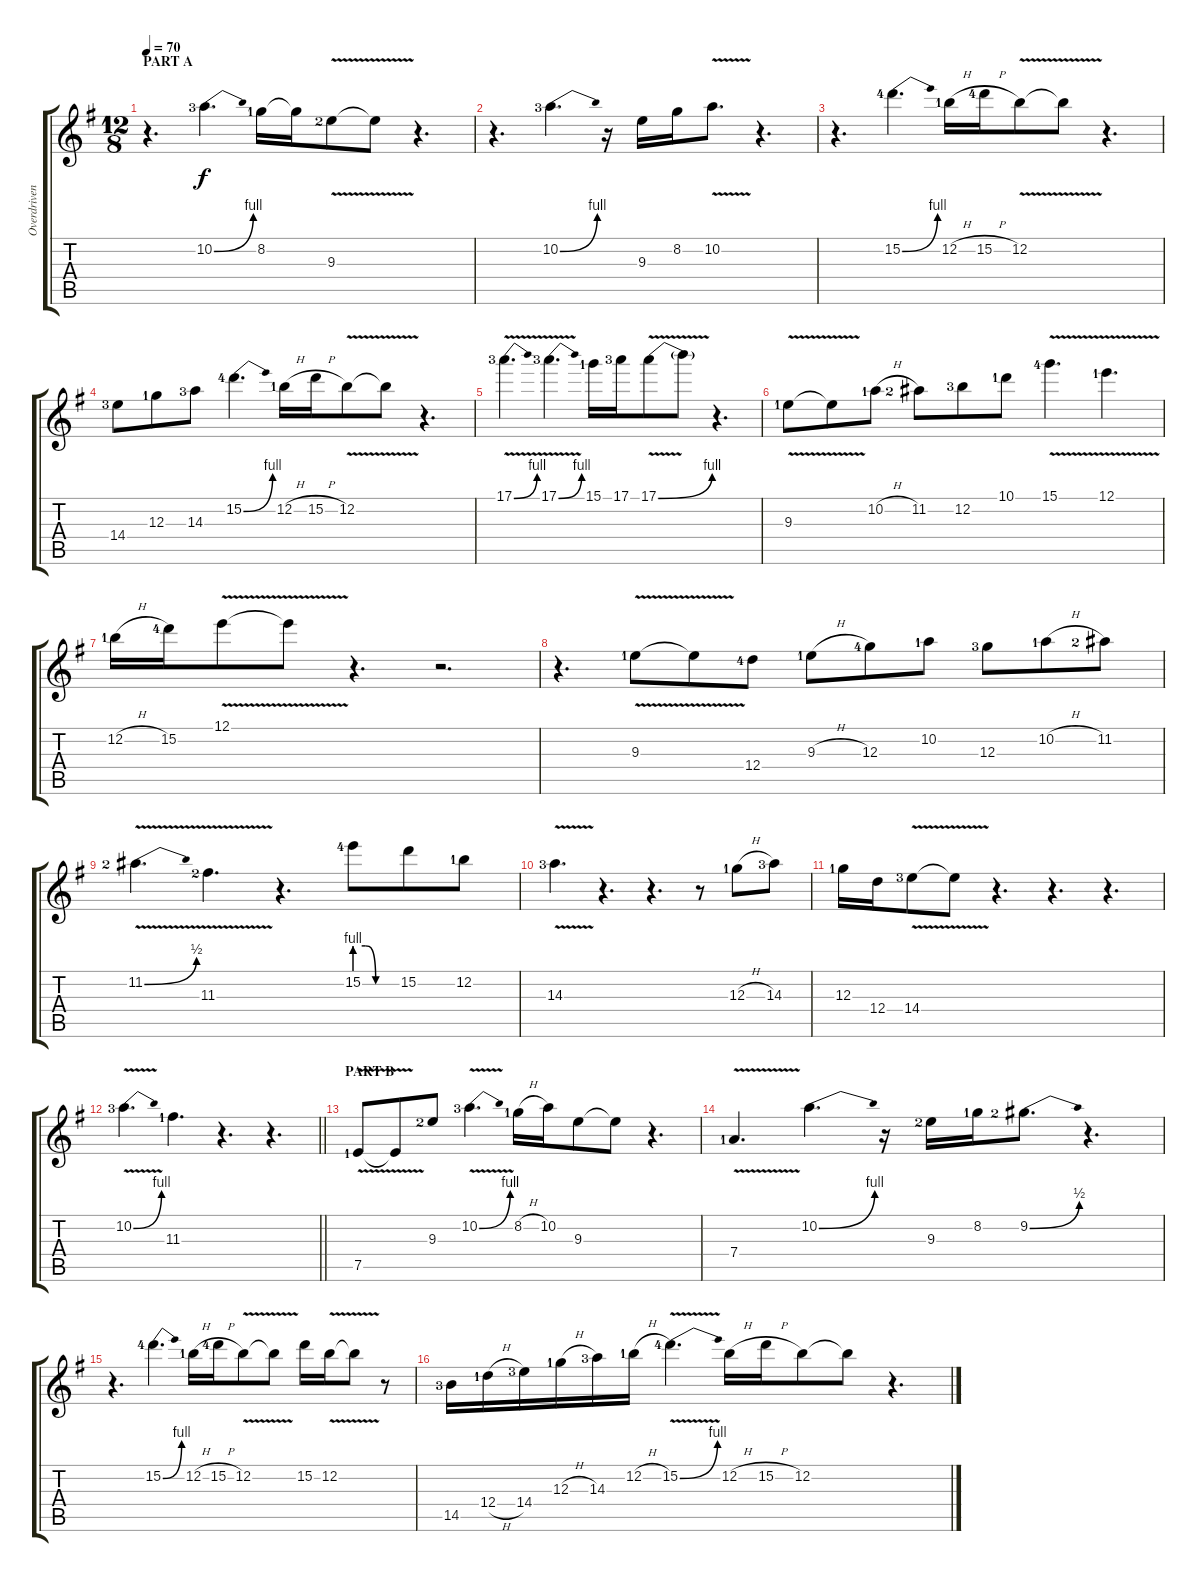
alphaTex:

\track ("Overdriven Guitar" "Overdriven") {instrument overdrivenguitar}
\staff {score tabs}
\tuning (E4 B3 G3 D3 A2 E2) {hide}
\ts (12 8)
\section ("" "PART A")
\tempo 70
\clef g2
\ks eminor
r.4{d dy f instrument overdrivenguitar} 10.2{be (bend 0 0 60 4) lf 4}.4{d} 8.2{lf 2}.16 8.2{t}.16 9.3{v lf 3}.8 9.3{t}.8 r.4{d} |
r.4{d} 10.2{be (bend 0 0 60 4) lf 4}.4{d} r.16 9.3.16 8.2.16 10.2{v}.8{d} r.4{d} |
r.4{d} 15.2{be (bend 0 0 60 4) lf 5}.4{d} 12.2{h lf 2}.16 15.2{h lf 5}.16 12.2{v}.8 12.2{t}.8 r.4{d} |
14.4{lf 4}.8 12.3{lf 2}.8 14.3{lf 4}.8 15.2{be (bend 0 0 60 4) lf 5}.4{d} 12.2{h lf 2}.16 15.2{h}.16 12.2{v}.8 12.2{t}.8 r.4{d} |
17.1{be (bend 0 0 60 4) v lf 4}.4{d} 17.1{be (bend 0 0 60 4) v lf 4}.4{d} 15.1{lf 2}.16 17.1{lf 4}.16 17.1{be (bend 0 0 60 4) v}.8 17.1{t}.8 r.4{d} |
9.3{v lf 2}.8 9.3{t}.8 10.2{h lf 2}.8 11.2{lf 3}.8 12.2{lf 4}.8 10.1{lf 2}.8 15.1{v lf 5}.4{d} 12.1{v lf 2}.4{d} |
12.2{h lf 2}.16 15.2{lf 5}.16 12.1{v}.8 12.1{t}.8 r.4{d} r.2{d} |
r.4{d} 9.3{v lf 2}.8 9.3{t}.8 12.4{lf 5}.8 9.3{h lf 2}.8 12.3{lf 5}.8 10.2{lf 2}.8 12.3{lf 4}.8 10.2{h lf 2}.8 11.2{lf 3}.8 |
11.2{be (bend 0 0 60 2) v lf 3}.4{d} 11.3{v lf 3}.4{d} r.4{d} 15.2{be (custom 0 4 15 4 30 0 60 0) lf 5}.8 15.2.8 12.2{lf 2}.8 |
14.3{v lf 4}.4{d} r.4{d} r.4{d} r.8 12.3{h lf 2}.8 14.3{lf 4}.8 |
12.3{lf 2}.16 12.4.16 14.4{v lf 4}.8 14.4{t}.8 r.4{d} r.4{d} r.4{d} |
\barLineRight lightlight
10.2{be (bend 0 0 60 4) v lf 4}.4{d} 11.3{lf 2}.4{d} r.4{d} r.4{d} |
\section ("" "PART B")
7.5{v lf 2}.8 7.5{t}.8 9.3{lf 3}.8 10.2{be (bend 0 0 60 4) v lf 4}.4{d} 8.2{h lf 2}.16 10.2.16 9.3.8 9.3{t}.8 r.4{d} |
7.4{v lf 2}.4{d} 10.2{be (bend 0 0 60 4)}.4{d} r.16 9.3{lf 3}.16 8.2{lf 2}.16 9.2{be (bend 0 0 60 2) lf 3}.8{d} r.4{d} |
r.4{d} 15.2{be (bend 0 0 60 4) lf 5}.4{d} 12.2{h lf 2}.16 15.2{h lf 5}.16 12.2{v}.8 12.2{t}.8 15.2.16 12.2{v}.16 12.2{t}.8 r.8 |
14.5{lf 4}.16 12.4{h lf 2}.16 14.4{lf 4}.16 12.3{h lf 2}.16 14.3{lf 4}.16 12.2{h lf 2}.16 15.2{be (bend 0 0 60 4) v lf 5}.4{d} 12.2{h}.16 15.2{h}.16 12.2.8 12.2{t}.8 r.4{d}
